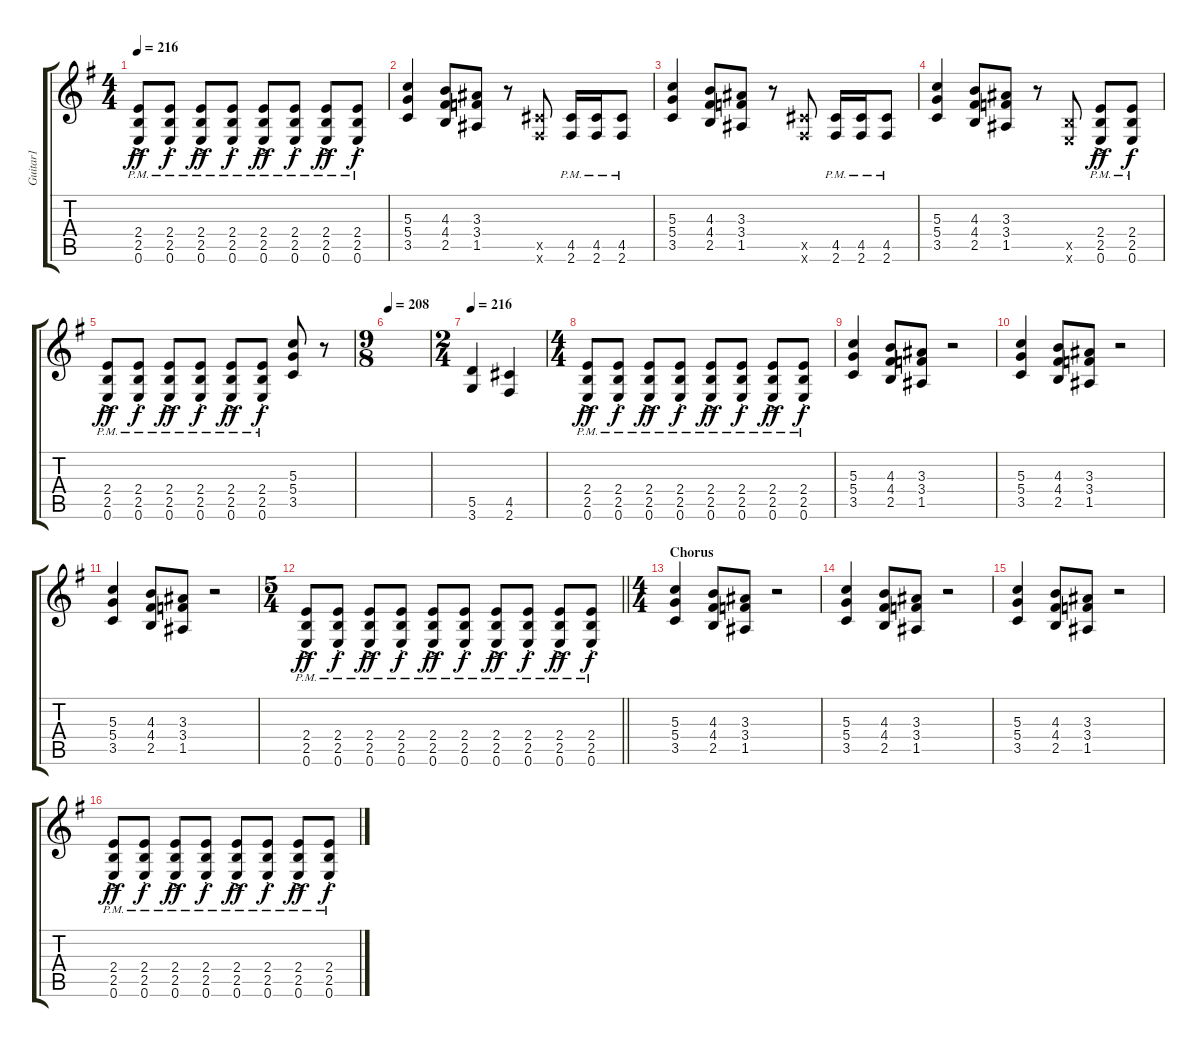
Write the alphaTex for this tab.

\track ("Guitar1" "Guitar1") {instrument distortionguitar}
\staff {score tabs}
\tuning (E4 B3 G3 D3 A2 E2) {hide}
\ts (4 4)
\tempo 216
\clef g2
\ks eminor
(2.4{ac pm} 2.5{ac pm} 0.6{ac pm}).8{dy ff} (2.4{pm st} 2.5{pm st} 0.6{pm st}).8{dy f} (2.4{ac pm} 2.5{ac pm} 0.6{ac pm}).8{dy ff} (2.4{pm st} 2.5{pm st} 0.6{pm st}).8{dy f} (2.4{ac pm} 2.5{ac pm} 0.6{ac pm}).8{dy ff} (2.4{pm st} 2.5{pm st} 0.6{pm st}).8{dy f} (2.4{ac pm} 2.5{ac pm} 0.6{ac pm}).8{dy ff} (2.4{pm st} 2.5{pm st} 0.6{pm st}).8{dy f} |
(5.3 5.4 3.5).4 (4.3 4.4 2.5).8 (3.3 3.4 1.5).8 r.8 (4.5{x} 2.6{x}).8 (4.5{pm} 2.6{pm}).16 (4.5{pm} 2.6{pm}).16 (4.5{pm} 2.6{pm}).8 |
(5.3 5.4 3.5).4 (4.3 4.4 2.5).8 (3.3 3.4 1.5).8 r.8 (4.5{x} 2.6{x}).8 (4.5{pm} 2.6{pm}).16 (4.5{pm} 2.6{pm}).16 (4.5{pm} 2.6{pm}).8 |
(5.3 5.4 3.5).4 (4.3 4.4 2.5).8 (3.3 3.4 1.5).8 r.8 (2.5{x} 0.6{x}).8 (2.4{ac pm} 2.5{ac pm} 0.6{ac pm}).8{dy ff} (2.4{pm} 2.5{pm} 0.6{pm}).8{dy f} |
(2.4{ac pm} 2.5{ac pm} 0.6{ac pm}).8{dy ff} (2.4{pm st} 2.5{pm st} 0.6{pm st}).8{dy f} (2.4{ac pm} 2.5{ac pm} 0.6{ac pm}).8{dy ff} (2.4{pm st} 2.5{pm st} 0.6{pm st}).8{dy f} (2.4{ac pm} 2.5{ac pm} 0.6{ac pm}).8{dy ff} (2.4{pm st} 2.5{pm st} 0.6{pm st}).8{dy f} (5.3 5.4 3.5).8 r.8 |
\ts (9 8)
\tempo 208
|
\ts (2 4)
\tempo 216
(5.5 3.6).4 (4.5 2.6).4 |
\ts (4 4)
(2.4{ac pm} 2.5{ac pm} 0.6{ac pm}).8{dy ff} (2.4{pm st} 2.5{pm st} 0.6{pm st}).8{dy f} (2.4{ac pm} 2.5{ac pm} 0.6{ac pm}).8{dy ff} (2.4{pm st} 2.5{pm st} 0.6{pm st}).8{dy f} (2.4{ac pm} 2.5{ac pm} 0.6{ac pm}).8{dy ff} (2.4{pm st} 2.5{pm st} 0.6{pm st}).8{dy f} (2.4{ac pm} 2.5{ac pm} 0.6{ac pm}).8{dy ff} (2.4{pm st} 2.5{pm st} 0.6{pm st}).8{dy f} |
(5.3 5.4 3.5).4 (4.3 4.4 2.5).8 (3.3 3.4 1.5).8 r.2 |
(5.3 5.4 3.5).4 (4.3 4.4 2.5).8 (3.3 3.4 1.5).8 r.2 |
(5.3 5.4 3.5).4 (4.3 4.4 2.5).8 (3.3 3.4 1.5).8 r.2 |
\ts (5 4)
\barLineRight lightlight
(2.4{ac pm} 2.5{ac pm} 0.6{ac pm}).8{dy ff} (2.4{pm st} 2.5{pm st} 0.6{pm st}).8{dy f} (2.4{ac pm} 2.5{ac pm} 0.6{ac pm}).8{dy ff} (2.4{pm st} 2.5{pm st} 0.6{pm st}).8{dy f} (2.4{ac pm} 2.5{ac pm} 0.6{ac pm}).8{dy ff} (2.4{pm st} 2.5{pm st} 0.6{pm st}).8{dy f} (2.4{ac pm} 2.5{ac pm} 0.6{ac pm}).8{dy ff} (2.4{pm st} 2.5{pm st} 0.6{pm st}).8{dy f} (2.4{ac pm} 2.5{ac pm} 0.6{ac pm}).8{dy ff} (2.4{pm st} 2.5{pm st} 0.6{pm st}).8{dy f} |
\ts (4 4)
\section ("" "Chorus")
(5.3 5.4 3.5).4 (4.3 4.4 2.5).8 (3.3 3.4 1.5).8 r.2 |
(5.3 5.4 3.5).4 (4.3 4.4 2.5).8 (3.3 3.4 1.5).8 r.2 |
(5.3 5.4 3.5).4 (4.3 4.4 2.5).8 (3.3 3.4 1.5).8 r.2 |
(2.4{ac pm} 2.5{ac pm} 0.6{ac pm}).8{dy ff} (2.4{pm st} 2.5{pm st} 0.6{pm st}).8{dy f} (2.4{ac pm} 2.5{ac pm} 0.6{ac pm}).8{dy ff} (2.4{pm st} 2.5{pm st} 0.6{pm st}).8{dy f} (2.4{ac pm} 2.5{ac pm} 0.6{ac pm}).8{dy ff} (2.4{pm st} 2.5{pm st} 0.6{pm st}).8{dy f} (2.4{ac pm} 2.5{ac pm} 0.6{ac pm}).8{dy ff} (2.4{pm st} 2.5{pm st} 0.6{pm st}).8{dy f}
